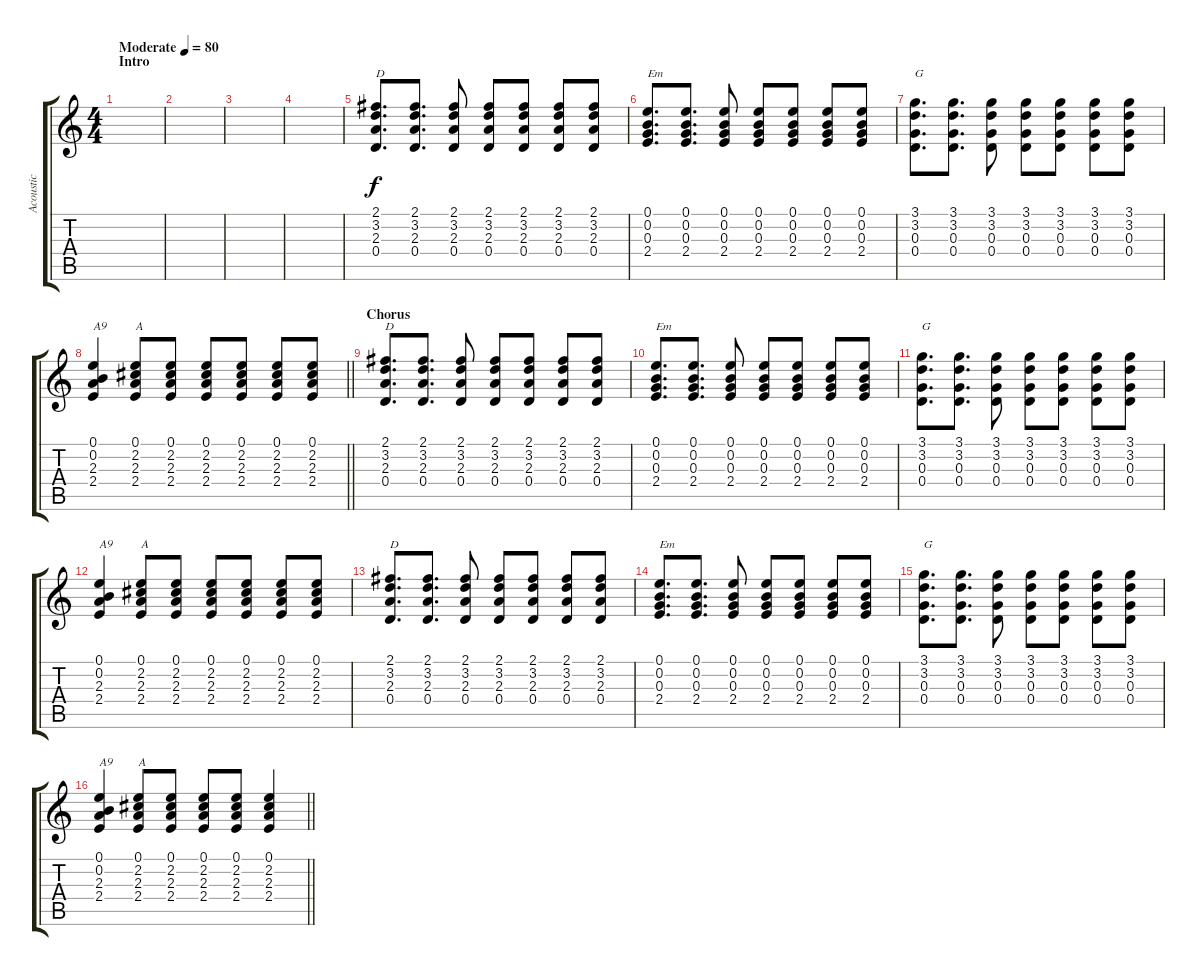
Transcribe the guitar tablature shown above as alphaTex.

\track ("Acoustic" "Acoustic") {instrument acousticguitarsteel}
\staff {score tabs}
\tuning (E4 B3 G3 D3 A2 E2) {hide}
\ts (4 4)
\section ("" "Intro")
\tempo (80 "Moderate")
\clef g2
\ks c
|
|
|
|
(2.1 3.2 2.3 0.4).8{d txt "D"} (2.1 3.2 2.3 0.4).8{d} (2.1 3.2 2.3 0.4).8 (2.1 3.2 2.3 0.4).8 (2.1 3.2 2.3 0.4).8 (2.1 3.2 2.3 0.4).8 (2.1 3.2 2.3 0.4).8 |
(0.1 0.2 0.3 2.4).8{d txt "Em"} (0.1 0.2 0.3 2.4).8{d} (0.1 0.2 0.3 2.4).8 (0.1 0.2 0.3 2.4).8 (0.1 0.2 0.3 2.4).8 (0.1 0.2 0.3 2.4).8 (0.1 0.2 0.3 2.4).8 |
(3.1 3.2 0.3 0.4).8{d txt "G"} (3.1 3.2 0.3 0.4).8{d} (3.1 3.2 0.3 0.4).8 (3.1 3.2 0.3 0.4).8 (3.1 3.2 0.3 0.4).8 (3.1 3.2 0.3 0.4).8 (3.1 3.2 0.3 0.4).8 |
\barLineRight lightlight
(0.1 0.2 2.3 2.4).4{txt "A9"} (0.1 2.2 2.3 2.4).8{txt "A"} (0.1 2.2 2.3 2.4).8 (0.1 2.2 2.3 2.4).8 (0.1 2.2 2.3 2.4).8 (0.1 2.2 2.3 2.4).8 (0.1 2.2 2.3 2.4).8 |
\section ("" "Chorus")
(2.1 3.2 2.3 0.4).8{d txt "D"} (2.1 3.2 2.3 0.4).8{d} (2.1 3.2 2.3 0.4).8 (2.1 3.2 2.3 0.4).8 (2.1 3.2 2.3 0.4).8 (2.1 3.2 2.3 0.4).8 (2.1 3.2 2.3 0.4).8 |
(0.1 0.2 0.3 2.4).8{d txt "Em"} (0.1 0.2 0.3 2.4).8{d} (0.1 0.2 0.3 2.4).8 (0.1 0.2 0.3 2.4).8 (0.1 0.2 0.3 2.4).8 (0.1 0.2 0.3 2.4).8 (0.1 0.2 0.3 2.4).8 |
(3.1 3.2 0.3 0.4).8{d txt "G"} (3.1 3.2 0.3 0.4).8{d} (3.1 3.2 0.3 0.4).8 (3.1 3.2 0.3 0.4).8 (3.1 3.2 0.3 0.4).8 (3.1 3.2 0.3 0.4).8 (3.1 3.2 0.3 0.4).8 |
(0.1 0.2 2.3 2.4).4{txt "A9"} (0.1 2.2 2.3 2.4).8{txt "A"} (0.1 2.2 2.3 2.4).8 (0.1 2.2 2.3 2.4).8 (0.1 2.2 2.3 2.4).8 (0.1 2.2 2.3 2.4).8 (0.1 2.2 2.3 2.4).8 |
(2.1 3.2 2.3 0.4).8{d txt "D"} (2.1 3.2 2.3 0.4).8{d} (2.1 3.2 2.3 0.4).8 (2.1 3.2 2.3 0.4).8 (2.1 3.2 2.3 0.4).8 (2.1 3.2 2.3 0.4).8 (2.1 3.2 2.3 0.4).8 |
(0.1 0.2 0.3 2.4).8{d txt "Em"} (0.1 0.2 0.3 2.4).8{d} (0.1 0.2 0.3 2.4).8 (0.1 0.2 0.3 2.4).8 (0.1 0.2 0.3 2.4).8 (0.1 0.2 0.3 2.4).8 (0.1 0.2 0.3 2.4).8 |
(3.1 3.2 0.3 0.4).8{d txt "G"} (3.1 3.2 0.3 0.4).8{d} (3.1 3.2 0.3 0.4).8 (3.1 3.2 0.3 0.4).8 (3.1 3.2 0.3 0.4).8 (3.1 3.2 0.3 0.4).8 (3.1 3.2 0.3 0.4).8 |
\barLineRight lightlight
(0.1 0.2 2.3 2.4).4{txt "A9"} (0.1 2.2 2.3 2.4).8{txt "A"} (0.1 2.2 2.3 2.4).8 (0.1 2.2 2.3 2.4).8 (0.1 2.2 2.3 2.4).8 (0.1 2.2 2.3 2.4).4
